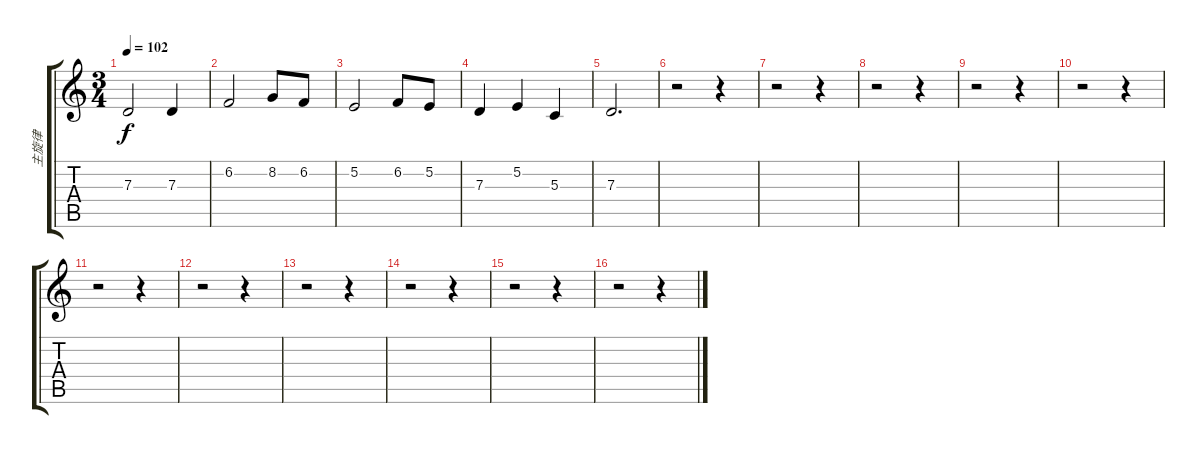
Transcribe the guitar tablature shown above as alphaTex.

\track ("主旋律" "主旋律") {instrument violin}
\staff {score tabs}
\tuning (E4 B3 G3 D3 A2 E2) {hide}
\ts (3 4)
\tempo 102
\clef g2
\ks c
7.3.2{dy f} 7.3.4 |
6.2.2 8.2.8 6.2.8 |
5.2.2 6.2.8 5.2.8 |
7.3.4 5.2.4 5.3.4 |
7.3.2{d} |
r.2 r.4 |
r.2 r.4 |
r.2 r.4 |
r.2 r.4 |
r.2 r.4 |
r.2 r.4 |
r.2 r.4 |
r.2 r.4 |
r.2 r.4 |
r.2 r.4 |
r.2 r.4
